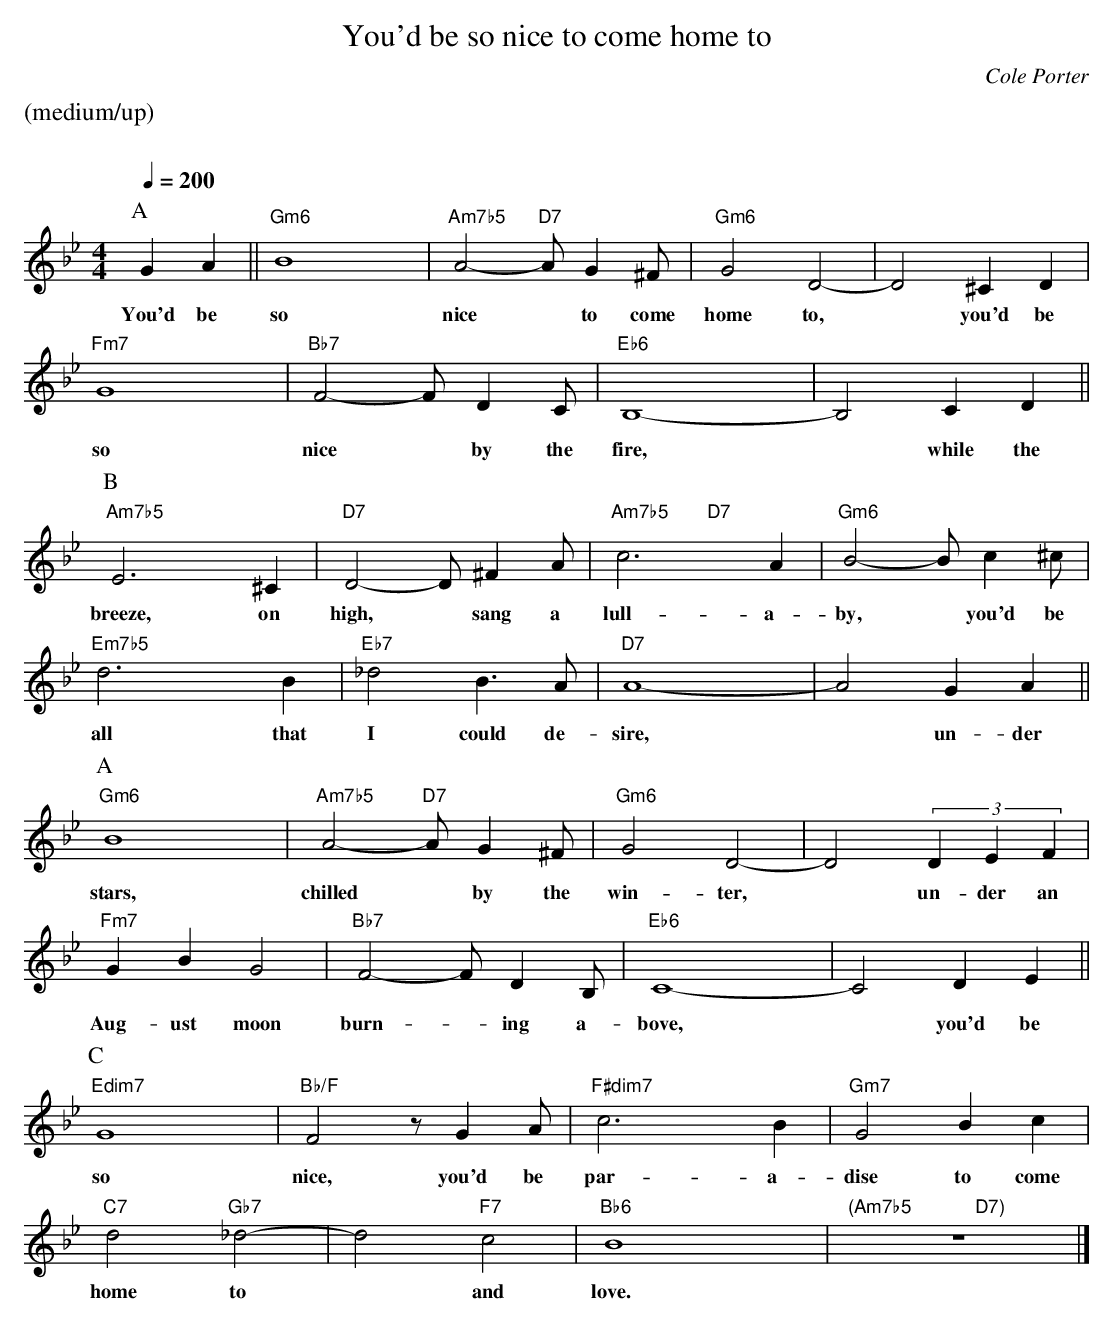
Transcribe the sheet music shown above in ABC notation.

X:1
T: You'd be so nice to come home to
M:4/4
L:1/4
C:Cole Porter
Q:1/4=200
%%staves (chords melody)
K:Bb
%%text (medium/up)
%%vskip 20
P: A
V:chords
x2 || "Gm6"x2 x2 | "Am7b5"x2 "D7"x2 | "Gm6"x2 x2 | x2 x2 |
"Fm7"x2 x2 | "Bb7"x2 x2 | "Eb6"x2 x2 | x2 x2 ||
V:melody
GA || B4 | A2- A/2G^F/2 | G2 D2- | D2 ^CD |
w:You'd be so nice* to come home to,* you'd be
G4 | F2- F/2DC/2 | B,4- | B,2 CD ||
w:so nice* by the fire,* while the
P: B
V:chords
"Am7b5"x2 x2 | "D7"x2 x2 | "Am7b5"x2 "D7"x2 | "Gm6"x2 x2 |
"Em7b5"x2 x2 | "Eb7"x2 x2 | "D7"x2 x2 | x2 x2 ||
V:melody
E3^C | D2- D/2^FA/2 | c3A | B2- B/2c^c/2 |
w:breeze, on high,* sang a lull-a-by,* you'd be
d3B | _d2B>A | A4- | A2 GA ||
w:all that I could de-sire,* un-der
P: A
V:chords
"Gm6"x2 x2 | "Am7b5"x2 "D7"x2 | "Gm6"x2 x2 | x2 x2 |
"Fm7"x2 x2 | "Bb7"x2 x2 | "Eb6"x2 x2 | x2 x2 ||
V:melody
B4 | A2- A/2G^F/2 | G2 D2- | D2 (3DEF |
w:stars, chilled* by the win-ter,* un-der an
GBG2 | F2- F/2DB,/2 | C4- | C2 DE ||
w:Aug-ust moon burn-*ing a-bove,* you'd be
P: C
V:chords
"Edim7"x2 x2 | "Bb/F"x2 x2 | "F#dim7"x2 x2 | "Gm7"x2 x2 |
"C7"x2 "Gb7"x2 | x2 "F7"x2 | "Bb6"x2 x2 | "(Am7b5"x2 "D7)"x2 |]
V:melody
G4 | F2 z/2GA/2 | c3B | G2Bc |
w:so nice, you'd be par-a-dise to come
d2 _d2- | d2 c2 | B4 | z4 |]
w:home to* and love.
